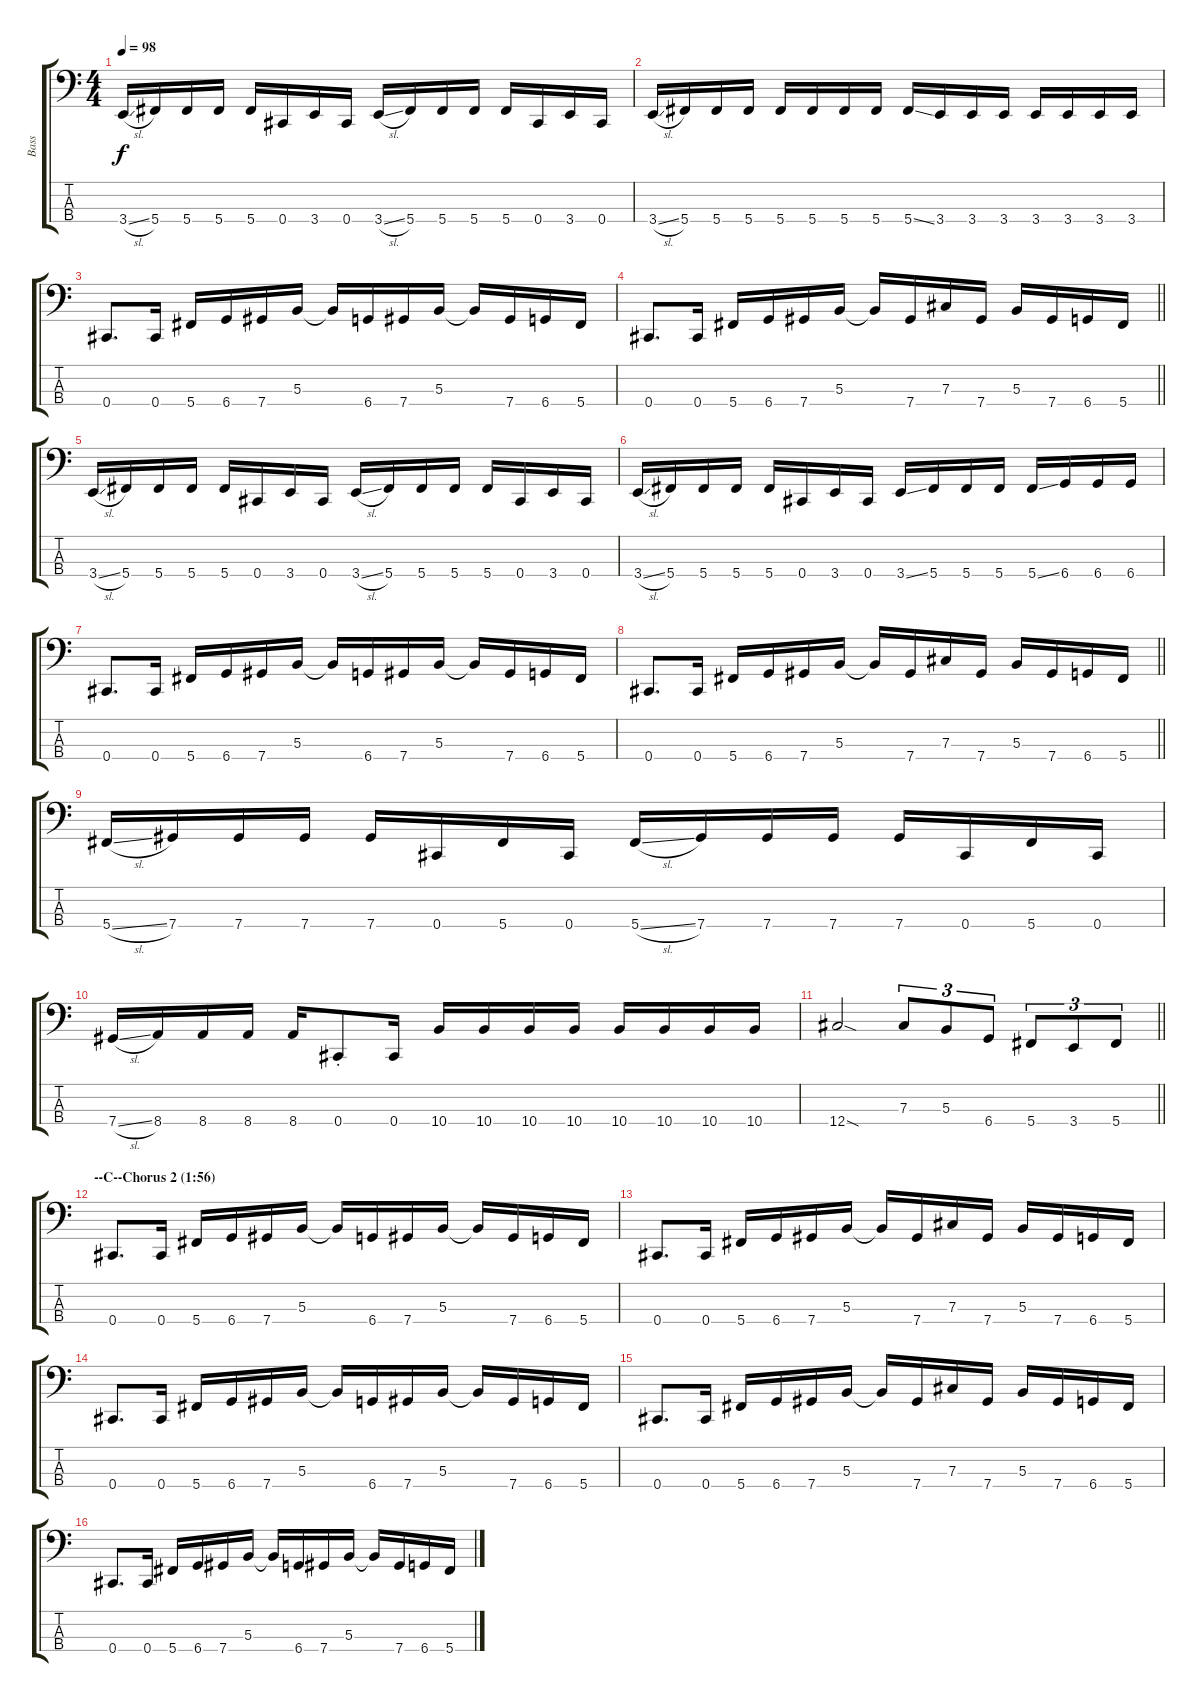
\track ("Bass" "Bass") {instrument electricbassfinger}
\staff {score tabs}
\tuning (E2 B1 Gb1 Db1) {hide}
\ts (4 4)
\tempo 98
\clef f4
\ks c
3.4{sl}.16{dy f} 5.4.16 5.4.16 5.4.16 5.4.16 0.4.16 3.4.16 0.4.16 3.4{sl}.16 5.4.16 5.4.16 5.4.16 5.4.16 0.4.16 3.4.16 0.4.16 |
3.4{sl}.16 5.4.16 5.4.16 5.4.16 5.4.16 5.4.16 5.4.16 5.4.16 5.4{ss}.16 3.4.16 3.4.16 3.4.16 3.4.16 3.4.16 3.4.16 3.4.16 |
0.4.8{d} 0.4.16 5.4.16 6.4.16 7.4.16 5.3.16 5.3{t}.16 6.4.16 7.4.16 5.3.16 5.3{t}.16 7.4.16 6.4.16 5.4.16 |
\barLineRight lightlight
0.4.8{d} 0.4.16 5.4.16 6.4.16 7.4.16 5.3.16 5.3{t}.16 7.4.16 7.3.16 7.4.16 5.3.16 7.4.16 6.4.16 5.4.16 |
3.4{sl}.16 5.4.16 5.4.16 5.4.16 5.4.16 0.4.16 3.4.16 0.4.16 3.4{sl}.16 5.4.16 5.4.16 5.4.16 5.4.16 0.4.16 3.4.16 0.4.16 |
3.4{sl}.16 5.4.16 5.4.16 5.4.16 5.4.16 0.4.16 3.4.16 0.4.16 3.4{ss}.16 5.4.16 5.4.16 5.4.16 5.4{ss}.16 6.4.16 6.4.16 6.4.16 |
0.4.8{d} 0.4.16 5.4.16 6.4.16 7.4.16 5.3.16 5.3{t}.16 6.4.16 7.4.16 5.3.16 5.3{t}.16 7.4.16 6.4.16 5.4.16 |
\barLineRight lightlight
0.4.8{d} 0.4.16 5.4.16 6.4.16 7.4.16 5.3.16 5.3{t}.16 7.4.16 7.3.16 7.4.16 5.3.16 7.4.16 6.4.16 5.4.16 |
5.4{sl}.16 7.4.16 7.4.16 7.4.16 7.4.16 0.4.16 5.4.16 0.4.16 5.4{sl}.16 7.4.16 7.4.16 7.4.16 7.4.16 0.4.16 5.4.16 0.4.16 |
7.4{sl}.16 8.4.16 8.4.16 8.4.16 8.4.16 0.4{st}.8 0.4.16 10.4.16 10.4.16 10.4.16 10.4.16 10.4.16 10.4.16 10.4.16 10.4.16 |
\barLineRight lightlight
12.4{sod}.2 7.3.8{tu (3 2)} 5.3.8{tu (3 2)} 6.4.8{tu (3 2)} 5.4.8{tu (3 2)} 3.4.8{tu (3 2)} 5.4.8{tu (3 2)} |
\section ("" "--C--Chorus 2 (1:56)")
0.4.8{d} 0.4.16 5.4.16 6.4.16 7.4.16 5.3.16 5.3{t}.16 6.4.16 7.4.16 5.3.16 5.3{t}.16 7.4.16 6.4.16 5.4.16 |
0.4.8{d} 0.4.16 5.4.16 6.4.16 7.4.16 5.3.16 5.3{t}.16 7.4.16 7.3.16 7.4.16 5.3.16 7.4.16 6.4.16 5.4.16 |
0.4.8{d} 0.4.16 5.4.16 6.4.16 7.4.16 5.3.16 5.3{t}.16 6.4.16 7.4.16 5.3.16 5.3{t}.16 7.4.16 6.4.16 5.4.16 |
0.4.8{d} 0.4.16 5.4.16 6.4.16 7.4.16 5.3.16 5.3{t}.16 7.4.16 7.3.16 7.4.16 5.3.16 7.4.16 6.4.16 5.4.16 |
0.4.8{d} 0.4.16 5.4.16 6.4.16 7.4.16 5.3.16 5.3{t}.16 6.4.16 7.4.16 5.3.16 5.3{t}.16 7.4.16 6.4.16 5.4.16
